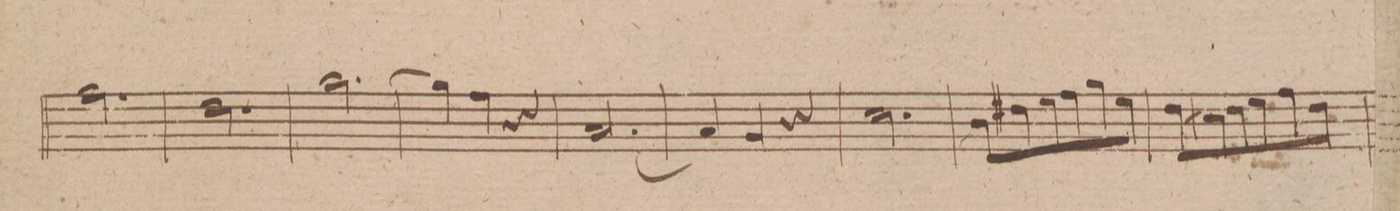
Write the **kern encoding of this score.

**kern	**dynam
*I"Oboe 2do in	*
*clefG2	*
*k[f#]	*
*met(c|)	*
*M3/4	*
2.ff#\	.
=224	=224
2.dd\	.
=225	=225
[2.gg\	.
=226	=226
4gg\]	.
4ff#\	.
4r	.
=227	=227
[2.a/	.
=228	=228
4a/]	.
4g/	.
4r	.
=229	=229
2.cc\	.
=230	=230
8b\L	.
8dd#X\	.
8ee\	.
8ff#\	.
8gg\	.
8ee\J	.
=231	=231
8dd\L	.
8cc##X\	.
8dd\	.
8ee\	.
8ff#\	.
8dd\J	.
=232	=232
*-	*-
